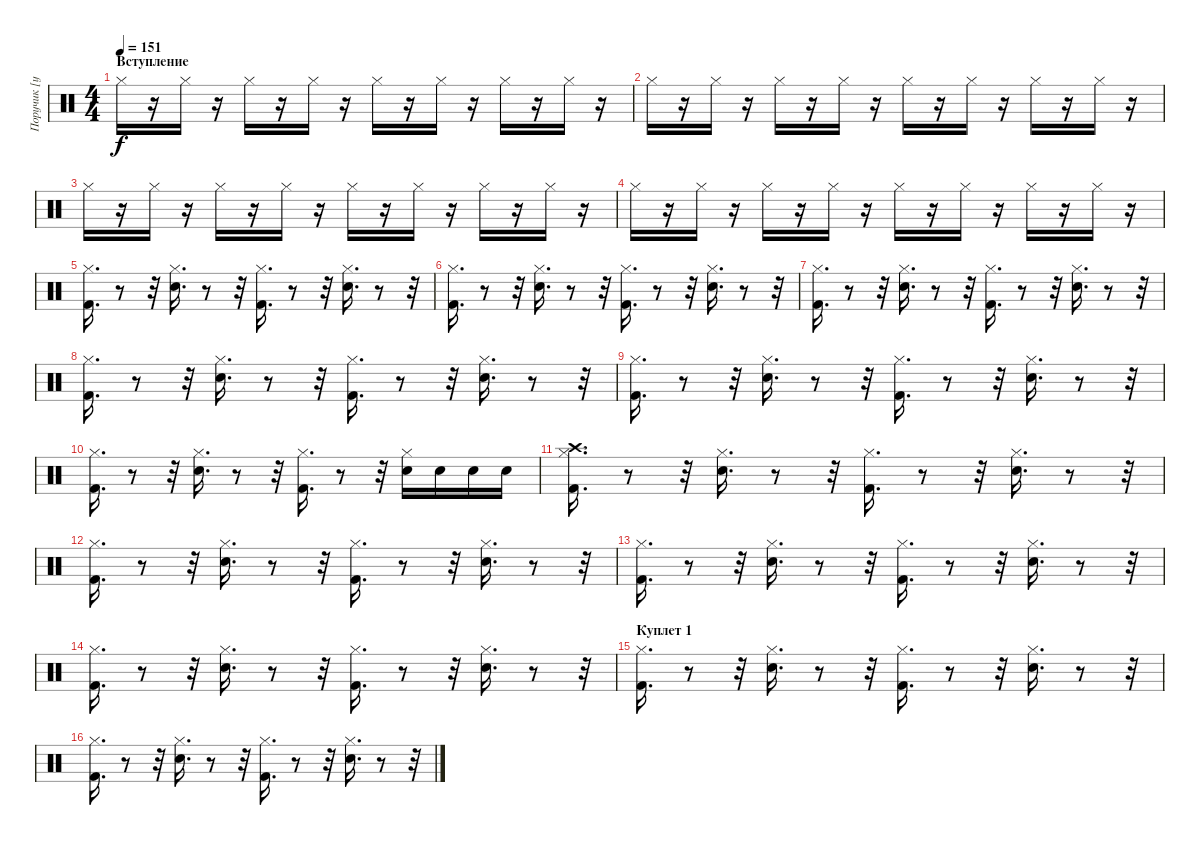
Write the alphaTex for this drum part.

\track ("Поручик [ударные]" "Поручик [у") {instrument percussion}
\staff {score}
\articulation defaults
\ts (4 4)
\section ("" "Вступление")
\tempo 151
\clef neutral
\ks c "Hi-Hat (closed)".16{dy f}
r.16 "Hi-Hat (closed)".16 r.16 "Hi-Hat (closed)".16 r.16 "Hi-Hat (closed)".16 r.16 "Hi-Hat (closed)".16 r.16 "Hi-Hat (closed)".16 r.16 "Hi-Hat (closed)".16 r.16 "Hi-Hat (closed)".16 r.16 |
"Hi-Hat (closed)".16 r.16 "Hi-Hat (closed)".16 r.16 "Hi-Hat (closed)".16 r.16 "Hi-Hat (closed)".16 r.16 "Hi-Hat (closed)".16 r.16 "Hi-Hat (closed)".16 r.16 "Hi-Hat (closed)".16 r.16 "Hi-Hat (closed)".16 r.16 |
"Hi-Hat (closed)".16 r.16 "Hi-Hat (closed)".16 r.16 "Hi-Hat (closed)".16 r.16 "Hi-Hat (closed)".16 r.16 "Hi-Hat (closed)".16 r.16 "Hi-Hat (closed)".16 r.16 "Hi-Hat (closed)".16 r.16 "Hi-Hat (closed)".16 r.16 |
"Hi-Hat (closed)".16 r.16 "Hi-Hat (closed)".16 r.16 "Hi-Hat (closed)".16 r.16 "Hi-Hat (closed)".16 r.16 "Hi-Hat (closed)".16 r.16 "Hi-Hat (closed)".16 r.16 "Hi-Hat (closed)".16 r.16 "Hi-Hat (closed)".16 r.16 |
("Kick (hit) 2" "Hi-Hat (closed)").16{d} r.8 r.32 ("Snare (hit) 2" "Hi-Hat (closed)").16{d} r.8 r.32 ("Kick (hit) 2" "Hi-Hat (closed)").16{d} r.8 r.32 ("Snare (hit) 2" "Hi-Hat (closed)").16{d} r.8 r.32 |
("Kick (hit) 2" "Hi-Hat (closed)").16{d} r.8 r.32 ("Snare (hit) 2" "Hi-Hat (closed)").16{d} r.8 r.32 ("Kick (hit) 2" "Hi-Hat (closed)").16{d} r.8 r.32 ("Snare (hit) 2" "Hi-Hat (closed)").16{d} r.8 r.32 |
("Kick (hit) 2" "Hi-Hat (closed)").16{d} r.8 r.32 ("Snare (hit) 2" "Hi-Hat (closed)").16{d} r.8 r.32 ("Kick (hit) 2" "Hi-Hat (closed)").16{d} r.8 r.32 ("Snare (hit) 2" "Hi-Hat (closed)").16{d} r.8 r.32 |
("Kick (hit) 2" "Hi-Hat (closed)").16{d} r.8 r.32 ("Snare (hit) 2" "Hi-Hat (closed)").16{d} r.8 r.32 ("Kick (hit) 2" "Hi-Hat (closed)").16{d} r.8 r.32 ("Snare (hit) 2" "Hi-Hat (closed)").16{d} r.8 r.32 |
("Kick (hit) 2" "Hi-Hat (closed)").16{d} r.8 r.32 ("Snare (hit) 2" "Hi-Hat (closed)").16{d} r.8 r.32 ("Kick (hit) 2" "Hi-Hat (closed)").16{d} r.8 r.32 ("Snare (hit) 2" "Hi-Hat (closed)").16{d} r.8 r.32 |
("Kick (hit) 2" "Hi-Hat (closed)").16{d} r.8 r.32 ("Snare (hit) 2" "Hi-Hat (closed)").16{d} r.8 r.32 ("Kick (hit) 2" "Hi-Hat (closed)").16{d} r.8 r.32 ("Snare (hit) 2" "Hi-Hat (closed)").16 "Snare (hit) 2".16 "Snare (hit) 2".16 "Snare (hit) 2".16 |
("Crash high (hit)" "Kick (hit) 2" "Hi-Hat (closed)").16{d} r.8 r.32 ("Snare (hit) 2" "Hi-Hat (closed)").16{d} r.8 r.32 ("Kick (hit) 2" "Hi-Hat (closed)").16{d} r.8 r.32 ("Snare (hit) 2" "Hi-Hat (closed)").16{d} r.8 r.32 |
("Kick (hit) 2" "Hi-Hat (closed)").16{d} r.8 r.32 ("Snare (hit) 2" "Hi-Hat (closed)").16{d} r.8 r.32 ("Kick (hit) 2" "Hi-Hat (closed)").16{d} r.8 r.32 ("Snare (hit) 2" "Hi-Hat (closed)").16{d} r.8 r.32 |
("Kick (hit) 2" "Hi-Hat (closed)").16{d} r.8 r.32 ("Snare (hit) 2" "Hi-Hat (closed)").16{d} r.8 r.32 ("Kick (hit) 2" "Hi-Hat (closed)").16{d} r.8 r.32 ("Snare (hit) 2" "Hi-Hat (closed)").16{d} r.8 r.32 |
("Kick (hit) 2" "Hi-Hat (closed)").16{d} r.8 r.32 ("Snare (hit) 2" "Hi-Hat (closed)").16{d} r.8 r.32 ("Kick (hit) 2" "Hi-Hat (closed)").16{d} r.8 r.32 ("Snare (hit) 2" "Hi-Hat (closed)").16{d} r.8 r.32 |
\section ("" "Куплет 1")
("Kick (hit) 2" "Hi-Hat (closed)").16{d} r.8 r.32 ("Snare (hit) 2" "Hi-Hat (closed)").16{d} r.8 r.32 ("Kick (hit) 2" "Hi-Hat (closed)").16{d} r.8 r.32 ("Snare (hit) 2" "Hi-Hat (closed)").16{d} r.8 r.32 |
("Kick (hit) 2" "Hi-Hat (closed)").16{d} r.8 r.32 ("Snare (hit) 2" "Hi-Hat (closed)").16{d} r.8 r.32 ("Kick (hit) 2" "Hi-Hat (closed)").16{d} r.8 r.32 ("Snare (hit) 2" "Hi-Hat (closed)").16{d} r.8 r.32
